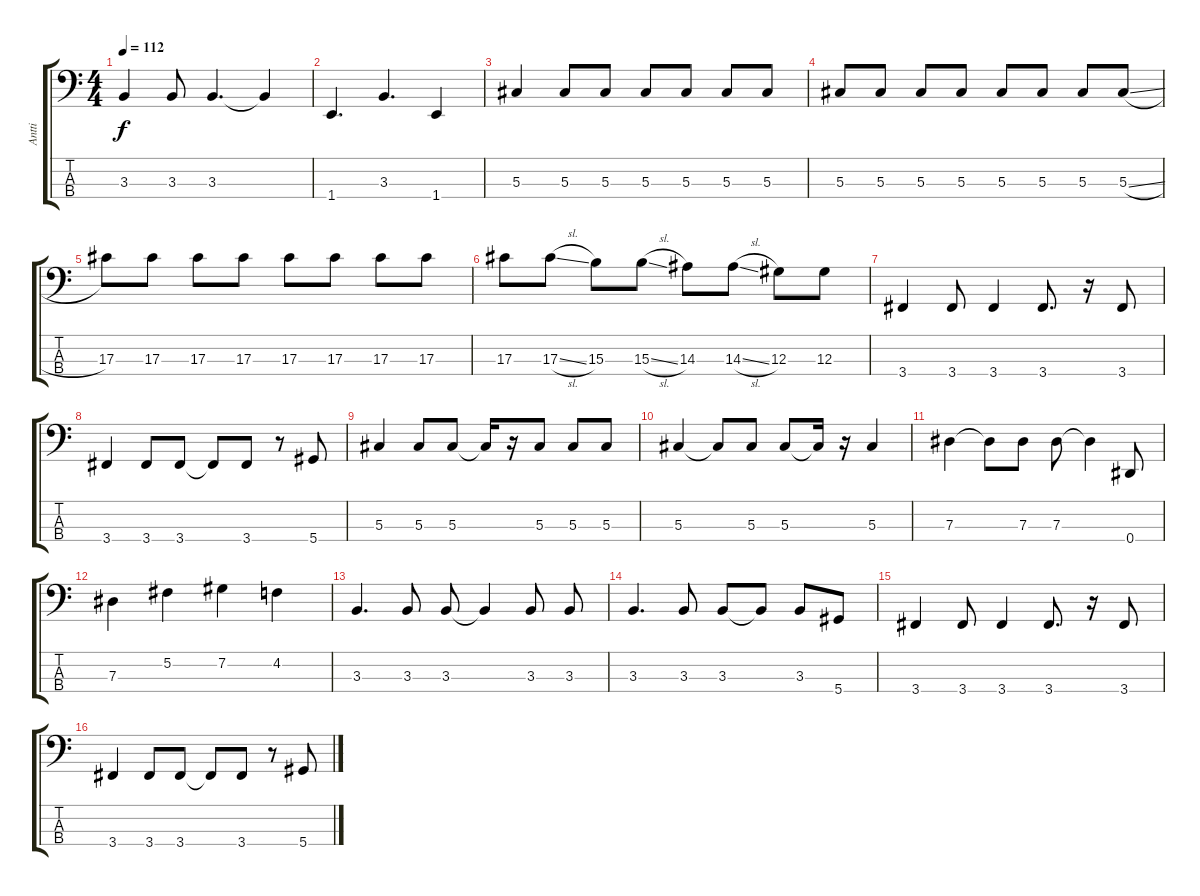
\track ("Antti" "Antti") {instrument acousticbass}
\staff {score tabs}
\tuning (Gb2 Db2 Ab1 Eb1) {hide}
\ts (4 4)
\tempo 112
\clef f4
\ks c
3.3.4{dy f} 3.3.8 3.3.4{d} 3.3{t}.4 |
1.4.4{d} 3.3.4{d} 1.4.4 |
5.3.4 5.3.8 5.3.8 5.3.8 5.3.8 5.3.8 5.3.8 |
5.3.8 5.3.8 5.3.8 5.3.8 5.3.8 5.3.8 5.3.8 5.3{sl}.8 |
17.3.8 17.3.8 17.3.8 17.3.8 17.3.8 17.3.8 17.3.8 17.3.8 |
17.3.8 17.3{sl}.8 15.3.8 15.3{sl}.8 14.3.8 14.3{sl}.8 12.3.8 12.3.8 |
3.4.4 3.4.8 3.4.4 3.4.8{d} r.16 3.4.8 |
3.4.4 3.4.8 3.4.8 3.4{t}.8 3.4.8 r.8 5.4.8 |
5.3.4 5.3.8 5.3.8 5.3{t}.16 r.16 5.3.8 5.3.8 5.3.8 |
5.3.4 5.3{t}.8 5.3.8 5.3.8 5.3{t}.16 r.16 5.3.4 |
7.3.4 7.3{t}.8 7.3.8 7.3.8 7.3{t}.4 0.4.8 |
7.3.4 5.2.4 7.2.4 4.2.4 |
3.3.4{d} 3.3.8 3.3.8 3.3{t}.4 3.3.8 3.3.8 |
3.3.4{d} 3.3.8 3.3.8 3.3{t}.8 3.3.8 5.4.8 |
3.4.4 3.4.8 3.4.4 3.4.8{d} r.16 3.4.8 |
3.4.4 3.4.8 3.4.8 3.4{t}.8 3.4.8 r.8 5.4.8
